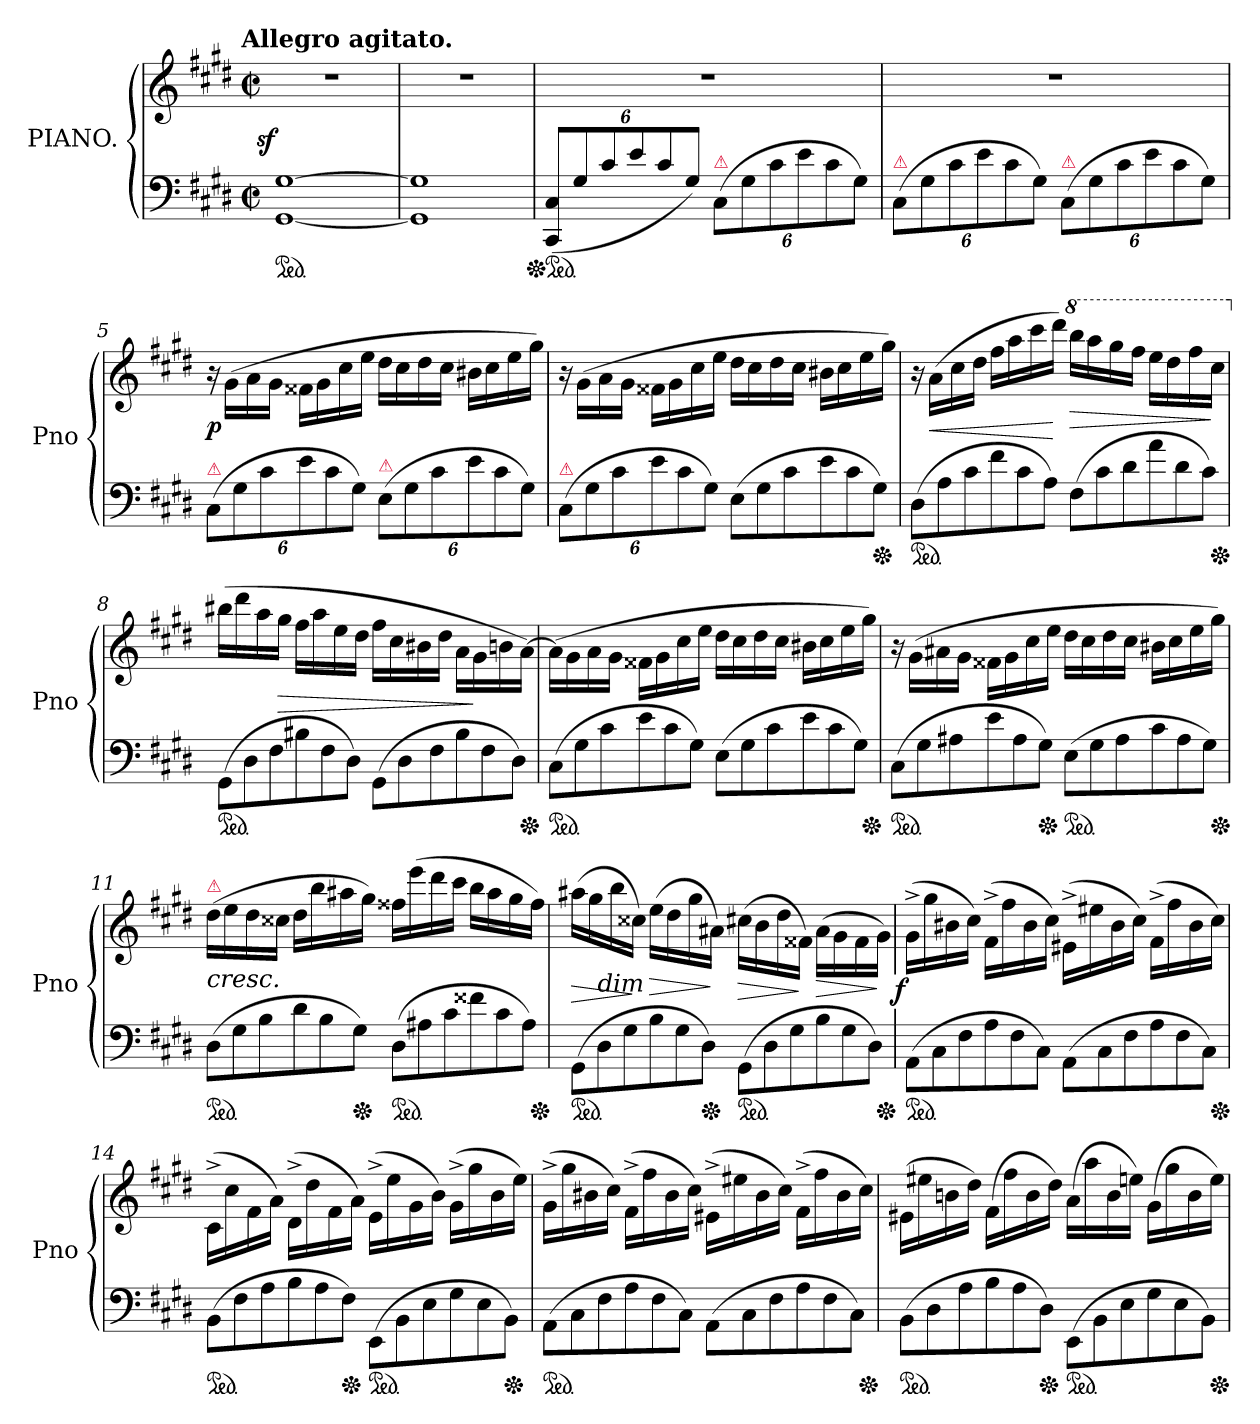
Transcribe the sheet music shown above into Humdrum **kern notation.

**kern	**kern	**dynam
*part1	*part1	*part1
*staff2	*staff1	*staff1/2
*I"PIANO.	*	*
*I'Pno	*	*
*clefF4	*clefG2	*
*k[f#c#g#d#]	*k[f#c#g#d#]	*
*c#:	*c#:	*
!!LO:TX:omd:t=Allegro agitato.
*M2/2	*M2/2	*
*met(c|)	*met(c|)	*
*MM132	*MM132	*
=1	=1	=1
!	!	!LO:DY:rj
*ped	*	*
[1GG# [1G#	1rdd	sf
=2	=2	=2
1GG#] 1G#]	1rdd	.
=3	=3	=3
!LO:TX:a:color=crimson:t=⚠	!	!
*Xped	*	*
*ped	*	*
(<12CC#/ 12C#/L	1rdd	.
12G#	.	.
12c#	.	.
12e	.	.
12c#	.	.
12G#J)	.	.
!LO:TX:a:color=crimson:t=⚠	!	!
(>12C#\L	.	.
12G#	.	.
12c#	.	.
12e	.	.
12c#	.	.
12G#J)	.	.
=4	=4	=4
!LO:TX:a:color=crimson:t=⚠	!	!
(>12C#\L	1rdd	.
12G#	.	.
12c#	.	.
12e	.	.
12c#	.	.
12G#J)	.	.
!LO:TX:a:color=crimson:t=⚠	!	!
(>12C#\L	.	.
12G#	.	.
12c#	.	.
12e	.	.
12c#	.	.
12G#J)	.	.
=5	=5	=5
!LO:TX:a:color=crimson:t=⚠	!	!
(>12C#L	16r	p
.	(>16g#\LL	.
12G#	.	.
.	16a	.
12c#	.	.
.	16g#JJ	.
12e	16f##X\LL	.
.	16g#	.
12c#	.	.
.	16cc#	.
12G#J)	.	.
.	16eeJJ	.
!LO:TX:a:color=crimson:t=⚠	!	!
(>12EL	16dd#\LL	.
.	16cc#	.
12G#	.	.
.	16dd#	.
12c#	.	.
.	16cc#JJ	.
12e	16b#X\LL	.
.	16cc#	.
12c#	.	.
.	16ee	.
12G#J)	.	.
.	16gg#JJ)	.
=6	=6	=6
!LO:TX:a:color=crimson:t=⚠	!	!
(>12C#L	16r	.
.	(>16g#\LL	.
12G#	.	.
.	16a	.
12c#	.	.
.	16g#JJ	.
12e	16f##X\LL	.
.	16g#	.
12c#	.	.
.	16cc#	.
12G#J)	.	.
.	16eeJJ	.
*Xtuplet	*	*
(>12EL	16dd#\LL	.
.	16cc#	.
12G#	.	.
.	16dd#	.
12c#	.	.
.	16cc#JJ	.
12e	16b#X\LL	.
.	16cc#	.
12c#	.	.
.	16ee	.
*Xped	*	*
12G#J)	.	.
.	16gg#JJ)	.
=7	=7	=7
*ped	*	*
(>12D#L	16r	.
.	(>16a\LL	<
12A	.	.
.	16cc#	.
12c#	.	.
.	16dd#JJ	.
12f#	16ff#\LL	.
.	16aa	.
12c#	.	.
.	16ccc#	.
12AJ)	.	.
.	16ddd#JJ)	[
*	*8va	*
(>12F#L	16bbb\LL	>
.	16aaa	.
12c#	.	.
.	16ggg#	.
12d#	.	.
.	16fff#JJ	.
12a	16eee\LL	.
.	16ddd#	.
12d#	.	.
.	16fff#	.
12c#J)	.	.
*Xped	*	*
.	16ccc#JJ	]
=8	=8	=8
*	*X8va	*
*ped	*	*
(>12GG#L	(>16bb#X\LL	.
.	16ddd#	.
12D#	.	.
.	16aa	.
12F#	.	.
.	16gg#JJ	>
12B#X	16ff#\LL	.
.	16aa	.
12F#	.	.
.	16ee	.
12D#J)	.	.
.	16dd#JJ	.
(>12GG#L	16ff#\LL	.
.	16cc#	.
12D#	.	.
.	16b#X	.
12F#	.	.
.	16dd#JJ	.
12B#	16a\LL	.
.	16g#	]
12F#	.	.
.	16bn	.
12D#J)	.	.
*Xped	*	*
.	[16aJJ)	.
=9	=9	=9
*ped	*	*
(>12C#L	(>16a\LL]	.
.	16g#	.
12G#	.	.
.	16a	.
12c#	.	.
.	16g#JJ	.
12e	16f##X\LL	.
.	16g#	.
12c#	.	.
.	16cc#	.
12G#J)	.	.
.	16eeJJ	.
(>12EL	16dd#\LL	.
.	16cc#	.
12G#	.	.
.	16dd#	.
12c#	.	.
.	16cc#JJ	.
12e	16b#X\LL	.
.	16cc#	.
12c#	.	.
.	16ee	.
12G#J)	.	.
*Xped	*	*
.	16gg#JJ)	.
=10	=10	=10
*ped	*	*
(>12C#L	16r	.
.	(>16g#\LL	.
12G#	.	.
.	16a#X	.
12A#X	.	.
.	16g#JJ	.
12e	16f##X\LL	.
.	16g#	.
12A#	.	.
.	16cc#	.
*Xped	*	*
12G#J)	.	.
.	16eeJJ	.
*ped	*	*
(>12EL	16dd#\LL	.
.	16cc#	.
12G#	.	.
.	16dd#	.
12A#	.	.
.	16cc#JJ	.
12c#	16b#X\LL	.
.	16cc#	.
12A#	.	.
.	16ee	.
12G#J)	.	.
*Xped	*	*
.	16gg#JJ)	.
=11	=11	=11
!	!LO:TX:a:color=crimson:t=⚠	!
*ped	*	*
(>12D#\L	(>16dd#\LL	<
.	16ee	.
12G#	.	.
.	16dd#	.
12B	.	.
.	16cc##XJJ	.
12d#	16dd#\LL	.
.	16bb	.
12B	.	.
.	16aa#X	.
*Xped	*	*
12G#J)	.	.
.	16gg#JJ)	.
*ped	*	*
(>12D#\L	16ff##X\LL	.
.	(>16eee	.
12A#X	.	.
.	16ddd#	.
12c#	.	.
.	16ccc#JJ	.
12f##X	16bb\LL	.
.	16aa#	.
12c#	.	.
.	16gg#	.
12A#J)	.	.
*Xped	*	*
.	16ff##JJ)	.
=12	=12	=12
*	*^	*
*ped	*	*	*
(>12GG#\L	(>16aa#X\LL	12ryy	>
.	16gg#	.	[
!	!	!LO:TX:c:i:t=dim	!
12D#	.	3%2ryy	.
.	16bb	.	.
12G#	.	.	.
.	16cc##XJJ)	.	]
12B	(>16ee\LL	.	>
.	16dd#	.	.
12G#	.	.	.
.	16gg#	.	.
*Xped	*	*	*
12D#J)	.	.	.
.	16a#XJJ)	.	]
*ped	*	*	*
(>12GG#\L	(>16cc#X\LL	.	>
.	16b	.	.
12D#	.	.	.
.	16dd#	.	.
12G#	.	.	.
.	16f##XJJ)	.	]
12B	(>16a#\LL	6.ryy	>
.	16g#	.	.
12G#	.	.	.
.	16f##	.	.
12D#J)	.	.	.
*Xped	*	*	*
.	16g#JJ)	.	]
=13	=13	=13	=13
!	!	!	!LO:DY:rj
*	*v	*v	*
*ped	*	*
(>12AA\L	(>16g#^<\LL	f
.	16gg#	.
12C#	.	.
.	16b#X	.
12F#	.	.
.	16cc#JJ)	.
12A	(>16f#^<\LL	.
.	16ff#	.
12F#	.	.
.	16b#	.
12C#J)	.	.
.	16cc#JJ)	.
(>12AA\L	(>16e#X^<\LL	.
.	16ee#X	.
12C#	.	.
.	16b#	.
12F#	.	.
.	16cc#JJ)	.
12A	(>16f#^<\LL	.
.	16ff#	.
12F#	.	.
.	16b#	.
12C#J)	.	.
*Xped	*	*
.	16cc#JJ)	.
=14	=14	=14
*ped	*	*
(>12BB\L	(>16c#^<\LL	.
.	16cc#	.
12F#	.	.
.	16f#	.
12A	.	.
.	16aJJ)	.
12B	(>16d#^<\LL	.
.	16dd#	.
12A	.	.
.	16f#	.
*Xped	*	*
12F#J)	.	.
.	16aJJ)	.
*ped	*	*
(>12EE\L	(>16e^<\LL	.
.	16ee	.
12BB	.	.
.	16g#	.
12E	.	.
.	16bJJ)	.
12G#	(>16g#^<\LL	.
.	16gg#	.
12E	.	.
.	16b	.
*Xped	*	*
12BBJ)	.	.
.	16eeJJ)	.
=15	=15	=15
*ped	*	*
(>12AA\L	(>16g#^<\LL	.
.	16gg#	.
12C#	.	.
.	16b#X	.
12F#	.	.
.	16cc#JJ)	.
12A	(>16f#^<\LL	.
.	16ff#	.
12F#	.	.
.	16b#	.
12C#J)	.	.
.	16cc#JJ)	.
(>12AA\L	(>16e#X^<\LL	.
.	16ee#X	.
12C#	.	.
.	16b#	.
12F#	.	.
.	16cc#JJ)	.
12A	(>16f#^<\LL	.
.	16ff#	.
12F#	.	.
.	16b#	.
12C#J)	.	.
*Xped	*	*
.	16cc#JJ)	.
=16	=16	=16
*ped	*	*
(>12BB\L	(>16e#X\LL	.
.	16ee#X	.
12D#	.	.
.	16bn	.
12A	.	.
.	16dd#JJ)	.
12B	(>16f#\LL	.
.	16ff#	.
12A	.	.
.	16b	.
*Xped	*	*
12D#J)	.	.
.	16dd#JJ)	.
*ped	*	*
(>12EE\L	(>16a\LL	.
.	16aa	.
12BB	.	.
.	16b	.
12E	.	.
.	16eenJJ)	.
12G#	(>16g#\LL	.
.	16gg#	.
12E	.	.
.	16b	.
12BBJ)	.	.
*Xped	*	*
.	16eeJJ)	.
=	=	=
*-	*-	*-
